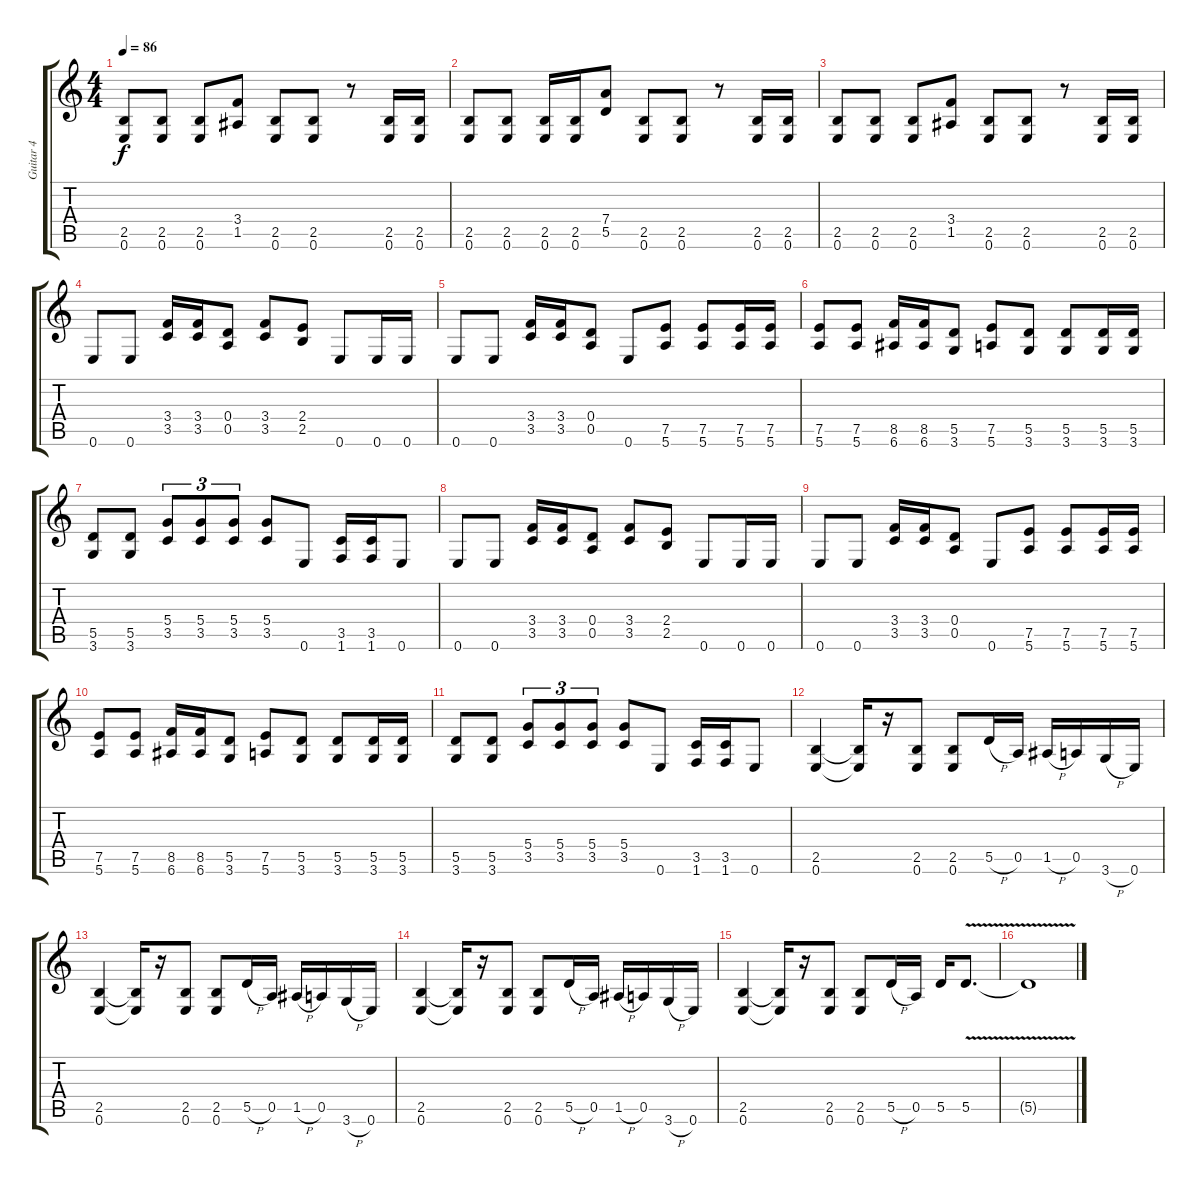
\track ("Guitar 4" "Guitar 4") {instrument distortionguitar}
\staff {score tabs}
\tuning (E4 B3 G3 D3 A2 E2) {hide}
\ts (4 4)
\tempo 86
\clef g2
\ks c
(2.5 0.6).8{dy f} (2.5 0.6).8 (2.5 0.6).8 (3.4 1.5).8 (2.5 0.6).8 (2.5 0.6).8 r.8 (2.5 0.6).16 (2.5 0.6).16 |
(2.5 0.6).8 (2.5 0.6).8 (2.5 0.6).16 (2.5 0.6).16 (7.4 5.5).8 (2.5 0.6).8 (2.5 0.6).8 r.8 (2.5 0.6).16 (2.5 0.6).16 |
(2.5 0.6).8 (2.5 0.6).8 (2.5 0.6).8 (3.4 1.5).8 (2.5 0.6).8 (2.5 0.6).8 r.8 (2.5 0.6).16 (2.5 0.6).16 |
0.6.8 0.6.8 (3.4 3.5).16 (3.4 3.5).16 (0.4 0.5).8 (3.4 3.5).8 (2.4 2.5).8 0.6.8 0.6.16 0.6.16 |
0.6.8 0.6.8 (3.4 3.5).16 (3.4 3.5).16 (0.4 0.5).8 0.6.8 (7.5 5.6).8 (7.5 5.6).8 (7.5 5.6).16 (7.5 5.6).16 |
(7.5 5.6).8 (7.5 5.6).8 (8.5 6.6).16 (8.5 6.6).16 (5.5 3.6).8 (7.5 5.6).8 (5.5 3.6).8 (5.5 3.6).8 (5.5 3.6).16 (5.5 3.6).16 |
(5.5 3.6).8 (5.5 3.6).8 (5.4 3.5).8{tu (3 2)} (5.4 3.5).8{tu (3 2)} (5.4 3.5).8{tu (3 2)} (5.4 3.5).8 0.6.8 (3.5 1.6).16 (3.5 1.6).16 0.6.8 |
0.6.8 0.6.8 (3.4 3.5).16 (3.4 3.5).16 (0.4 0.5).8 (3.4 3.5).8 (2.4 2.5).8 0.6.8 0.6.16 0.6.16 |
0.6.8 0.6.8 (3.4 3.5).16 (3.4 3.5).16 (0.4 0.5).8 0.6.8 (7.5 5.6).8 (7.5 5.6).8 (7.5 5.6).16 (7.5 5.6).16 |
(7.5 5.6).8 (7.5 5.6).8 (8.5 6.6).16 (8.5 6.6).16 (5.5 3.6).8 (7.5 5.6).8 (5.5 3.6).8 (5.5 3.6).8 (5.5 3.6).16 (5.5 3.6).16 |
(5.5 3.6).8 (5.5 3.6).8 (5.4 3.5).8{tu (3 2)} (5.4 3.5).8{tu (3 2)} (5.4 3.5).8{tu (3 2)} (5.4 3.5).8 0.6.8 (3.5 1.6).16 (3.5 1.6).16 0.6.8 |
(2.5 0.6).4 (2.5{t} 0.6{t}).16 r.16 (2.5 0.6).8 (2.5 0.6).8 5.5{h}.16 0.5.16 1.5{h}.16 0.5.16 3.6{h}.16 0.6.16 |
(2.5 0.6).4 (2.5{t} 0.6{t}).16 r.16 (2.5 0.6).8 (2.5 0.6).8 5.5{h}.16 0.5.16 1.5{h}.16 0.5.16 3.6{h}.16 0.6.16 |
(2.5 0.6).4 (2.5{t} 0.6{t}).16 r.16 (2.5 0.6).8 (2.5 0.6).8 5.5{h}.16 0.5.16 1.5{h}.16 0.5.16 3.6{h}.16 0.6.16 |
(2.5 0.6).4 (2.5{t} 0.6{t}).16 r.16 (2.5 0.6).8 (2.5 0.6).8 5.5{h}.16 0.5.16 5.5.16 5.5{v}.8{d} |
5.5{t}.1
